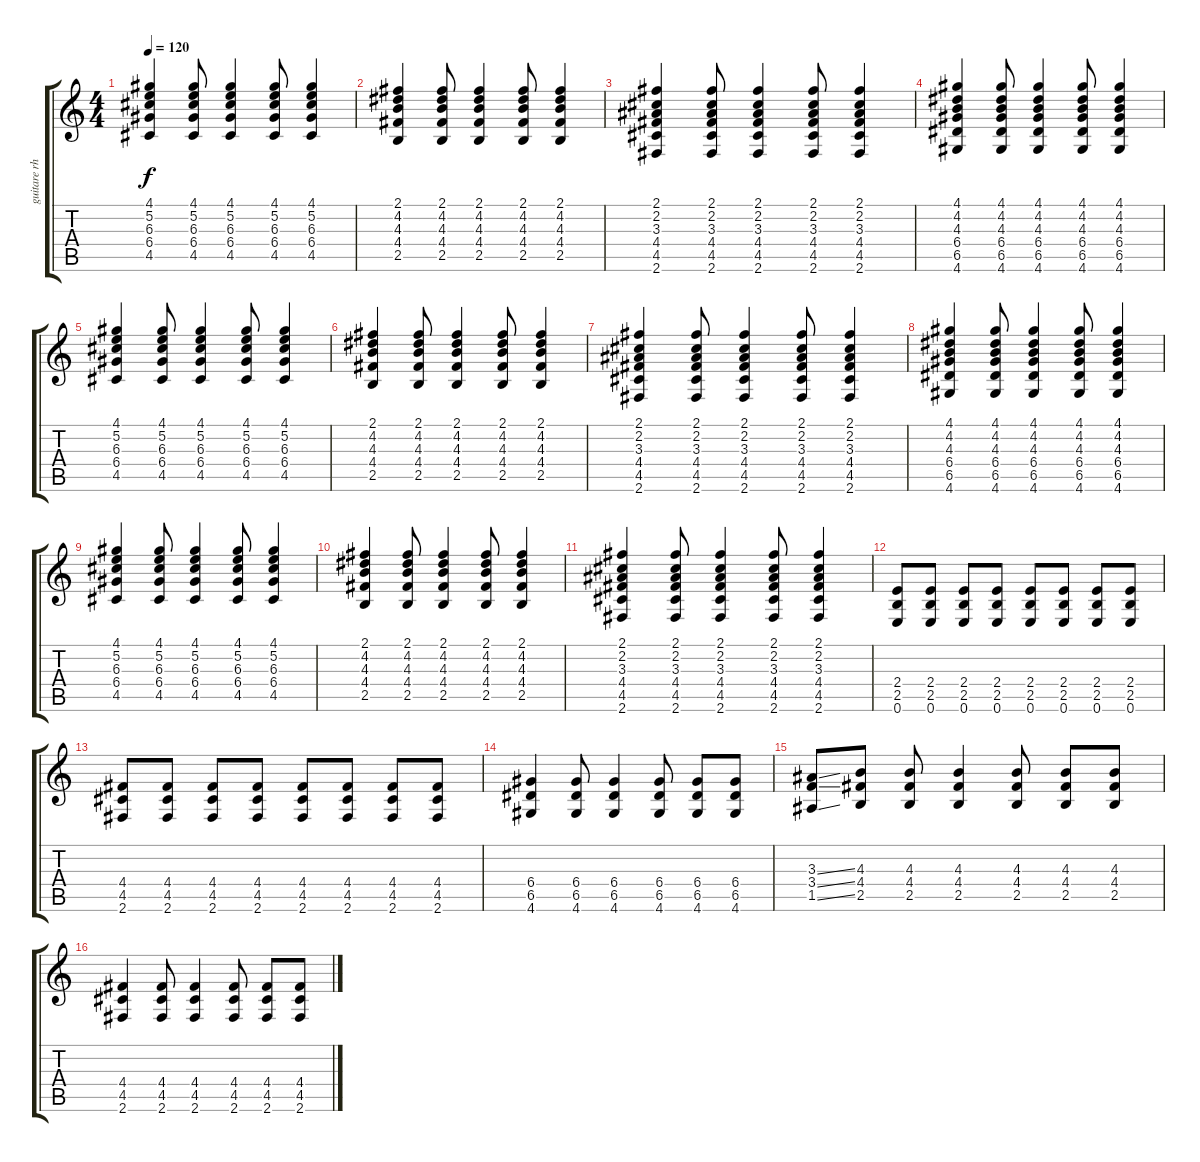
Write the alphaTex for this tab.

\track ("guitare rhytmique" "guitare rh") {instrument acousticguitarsteel}
\staff {score tabs}
\tuning (E4 B3 G3 D3 A2 E2) {hide}
\ts (4 4)
\tempo 120
\clef g2
\ks c
(4.1 5.2 6.3 6.4 4.5).4{dy f} (4.1 5.2 6.3 6.4 4.5).8 (4.1 5.2 6.3 6.4 4.5).4 (4.1 5.2 6.3 6.4 4.5).8 (4.1 5.2 6.3 6.4 4.5).4 |
(2.1 4.2 4.3 4.4 2.5).4 (2.1 4.2 4.3 4.4 2.5).8 (2.1 4.2 4.3 4.4 2.5).4 (2.1 4.2 4.3 4.4 2.5).8 (2.1 4.2 4.3 4.4 2.5).4 |
(2.1 2.2 3.3 4.4 4.5 2.6).4 (2.1 2.2 3.3 4.4 4.5 2.6).8 (2.1 2.2 3.3 4.4 4.5 2.6).4 (2.1 2.2 3.3 4.4 4.5 2.6).8 (2.1 2.2 3.3 4.4 4.5 2.6).4 |
(4.1 4.2 4.3 6.4 6.5 4.6).4 (4.1 4.2 4.3 6.4 6.5 4.6).8 (4.1 4.2 4.3 6.4 6.5 4.6).4 (4.1 4.2 4.3 6.4 6.5 4.6).8 (4.1 4.2 4.3 6.4 6.5 4.6).4 |
(4.1 5.2 6.3 6.4 4.5).4 (4.1 5.2 6.3 6.4 4.5).8 (4.1 5.2 6.3 6.4 4.5).4 (4.1 5.2 6.3 6.4 4.5).8 (4.1 5.2 6.3 6.4 4.5).4 |
(2.1 4.2 4.3 4.4 2.5).4 (2.1 4.2 4.3 4.4 2.5).8 (2.1 4.2 4.3 4.4 2.5).4 (2.1 4.2 4.3 4.4 2.5).8 (2.1 4.2 4.3 4.4 2.5).4 |
(2.1 2.2 3.3 4.4 4.5 2.6).4 (2.1 2.2 3.3 4.4 4.5 2.6).8 (2.1 2.2 3.3 4.4 4.5 2.6).4 (2.1 2.2 3.3 4.4 4.5 2.6).8 (2.1 2.2 3.3 4.4 4.5 2.6).4 |
(4.1 4.2 4.3 6.4 6.5 4.6).4 (4.1 4.2 4.3 6.4 6.5 4.6).8 (4.1 4.2 4.3 6.4 6.5 4.6).4 (4.1 4.2 4.3 6.4 6.5 4.6).8 (4.1 4.2 4.3 6.4 6.5 4.6).4 |
(4.1 5.2 6.3 6.4 4.5).4 (4.1 5.2 6.3 6.4 4.5).8 (4.1 5.2 6.3 6.4 4.5).4 (4.1 5.2 6.3 6.4 4.5).8 (4.1 5.2 6.3 6.4 4.5).4 |
(2.1 4.2 4.3 4.4 2.5).4 (2.1 4.2 4.3 4.4 2.5).8 (2.1 4.2 4.3 4.4 2.5).4 (2.1 4.2 4.3 4.4 2.5).8 (2.1 4.2 4.3 4.4 2.5).4 |
(2.1 2.2 3.3 4.4 4.5 2.6).4 (2.1 2.2 3.3 4.4 4.5 2.6).8 (2.1 2.2 3.3 4.4 4.5 2.6).4 (2.1 2.2 3.3 4.4 4.5 2.6).8 (2.1 2.2 3.3 4.4 4.5 2.6).4 |
(2.4 2.5 0.6).8{volume 13 instrument overdrivenguitar} (2.4 2.5 0.6).8 (2.4 2.5 0.6).8 (2.4 2.5 0.6).8 (2.4 2.5 0.6).8 (2.4 2.5 0.6).8 (2.4 2.5 0.6).8 (2.4 2.5 0.6).8 |
(4.4 4.5 2.6).8 (4.4 4.5 2.6).8 (4.4 4.5 2.6).8 (4.4 4.5 2.6).8 (4.4 4.5 2.6).8 (4.4 4.5 2.6).8 (4.4 4.5 2.6).8 (4.4 4.5 2.6).8 |
(6.4 6.5 4.6).4{volume 13 instrument overdrivenguitar} (6.4 6.5 4.6).8 (6.4 6.5 4.6).4 (6.4 6.5 4.6).8 (6.4 6.5 4.6).8 (6.4 6.5 4.6).8 |
(3.3{ss} 3.4{ss} 1.5{ss}).8 (4.3 4.4 2.5).8 (4.3 4.4 2.5).8 (4.3 4.4 2.5).4 (4.3 4.4 2.5).8 (4.3 4.4 2.5).8 (4.3 4.4 2.5).8 |
(4.4 4.5 2.6).4 (4.4 4.5 2.6).8 (4.4 4.5 2.6).4 (4.4 4.5 2.6).8 (4.4 4.5 2.6).8 (4.4 4.5 2.6).8
